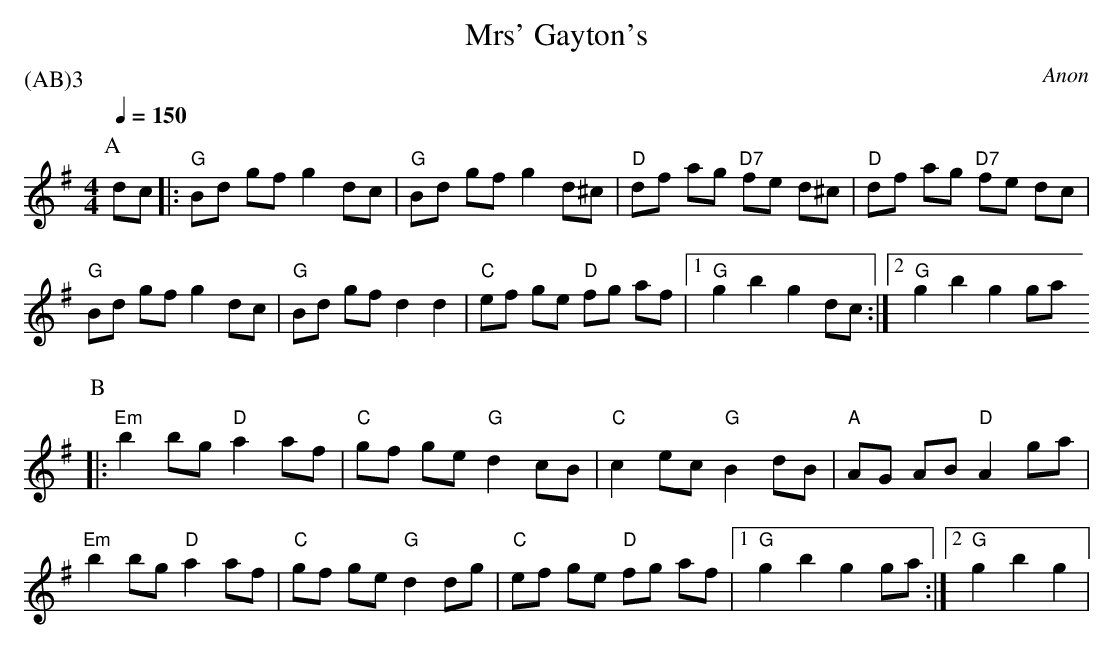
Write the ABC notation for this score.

X:1
T: Mrs' Gayton's
P:(AB)3
C: Anon
Q: 1/4=150
M: 4/4
L: 1/8
K:G
P:A
dc  |: "G" Bd gf g2 dc | "G" Bd gf g2 d^c | "D" df ag "D7" fe d^c | "D" df ag "D7"fe dc |
"G" Bd gf g2 dc | "G" Bd gf d2 d2 | "C"  ef ge "D"  fg af |1 "G" g2 b2 g2 dc :|2 "G" g2 b2 g2 ga
P:B
|: "Em" b2 bg "D" a2 af |"C" gf ge "G" d2 cB | "C" c2 ec "G" B2 dB | "A" AG AB "D" A2 ga |
"Em"  b2 bg "D" a2 af | "C" gf ge "G" d2 dg | "C" ef ge "D" fg af |1 "G" g2 b2 g2 ga :|2 "G" g2 b2 g2 |
